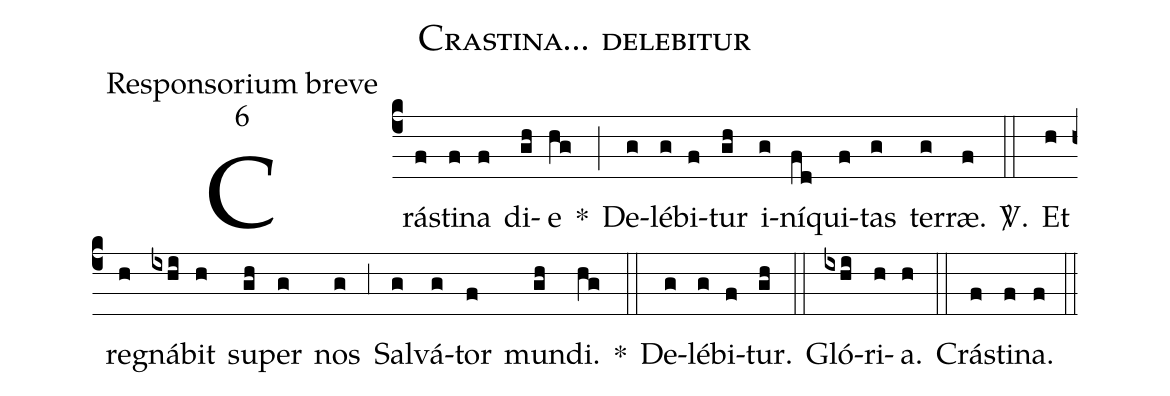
name:Crastina... delebitur;
office-part:Responsorium breve;
mode:6;
%%
(c4) Crá(f)sti(f)na(f) di(gh)e(hg) *(;) De(g)lé(g)bi(f)tur(gh) i(g)ní(fd)qui(f)tas(g) ter(g)ræ.(f) <sp>V/</sp>.(::) Et(h) re(h)gná(ixhi)bit(h) su(gh)per(g) nos(g) (;3) Sal(g)vá(g)tor(f) mun(gh)di.(hg) *(::) De(g)lé(g)bi(f)tur.(gh) (::) Gló(ixhi)ri(h)a.(h) (::) Crá(f)sti(f)na.(f) (::)
